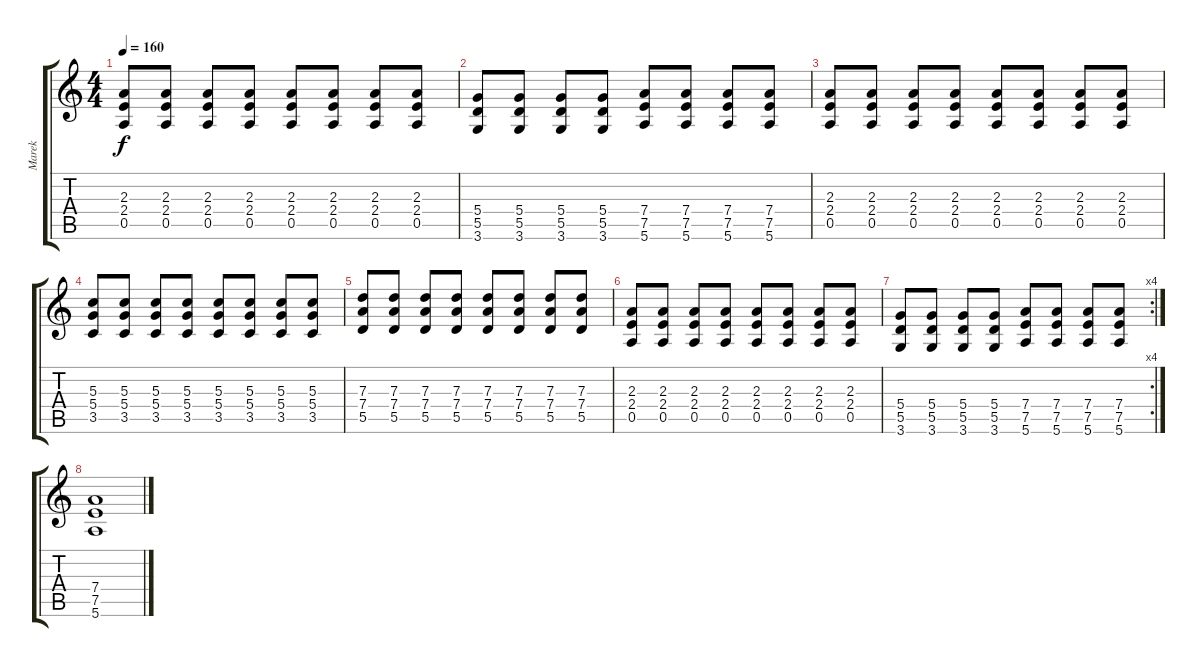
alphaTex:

\track ("Marek" "Marek") {instrument distortionguitar}
\staff {score tabs}
\tuning (E4 B3 G3 D3 A2 E2) {hide}
\ts (4 4)
\tempo 160
\clef g2
\ks c
(2.3 2.4 0.5).8{dy f} (2.3 2.4 0.5).8 (2.3 2.4 0.5).8 (2.3 2.4 0.5).8 (2.3 2.4 0.5).8 (2.3 2.4 0.5).8 (2.3 2.4 0.5).8 (2.3 2.4 0.5).8 |
(5.4 5.5 3.6).8 (5.4 5.5 3.6).8 (5.4 5.5 3.6).8 (5.4 5.5 3.6).8 (7.4 7.5 5.6).8 (7.4 7.5 5.6).8 (7.4 7.5 5.6).8 (7.4 7.5 5.6).8 |
(2.3 2.4 0.5).8 (2.3 2.4 0.5).8 (2.3 2.4 0.5).8 (2.3 2.4 0.5).8 (2.3 2.4 0.5).8 (2.3 2.4 0.5).8 (2.3 2.4 0.5).8 (2.3 2.4 0.5).8 |
(5.3 5.4 3.5).8 (5.3 5.4 3.5).8 (5.3 5.4 3.5).8 (5.3 5.4 3.5).8 (5.3 5.4 3.5).8 (5.3 5.4 3.5).8 (5.3 5.4 3.5).8 (5.3 5.4 3.5).8 |
(7.3 7.4 5.5).8 (7.3 7.4 5.5).8 (7.3 7.4 5.5).8 (7.3 7.4 5.5).8 (7.3 7.4 5.5).8 (7.3 7.4 5.5).8 (7.3 7.4 5.5).8 (7.3 7.4 5.5).8 |
(2.3 2.4 0.5).8 (2.3 2.4 0.5).8 (2.3 2.4 0.5).8 (2.3 2.4 0.5).8 (2.3 2.4 0.5).8 (2.3 2.4 0.5).8 (2.3 2.4 0.5).8 (2.3 2.4 0.5).8 |
\rc 4
(5.4 5.5 3.6).8 (5.4 5.5 3.6).8 (5.4 5.5 3.6).8 (5.4 5.5 3.6).8 (7.4 7.5 5.6).8 (7.4 7.5 5.6).8 (7.4 7.5 5.6).8 (7.4 7.5 5.6).8 |
(7.4 7.5 5.6).1
